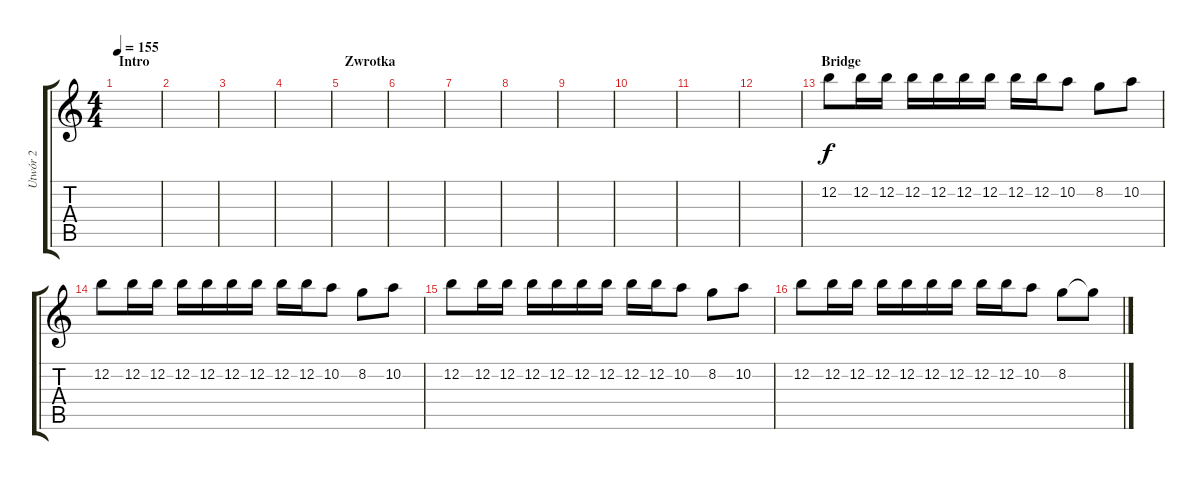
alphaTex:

\track ("Utwór 2" "Utwór 2") {instrument overdrivenguitar}
\staff {score tabs}
\tuning (E4 B3 G3 D3 A2 E2) {hide}
\ts (4 4)
\section ("" "Intro")
\tempo 155
\clef g2
\ks c
|
|
|
|
\section ("" "Zwrotka")
|
|
|
|
|
|
|
|
\section ("" "Bridge")
12.2.8 12.2.16 12.2.16 12.2.16 12.2.16 12.2.16 12.2.16 12.2.16 12.2.16 10.2.8 8.2.8 10.2.8 |
12.2.8 12.2.16 12.2.16 12.2.16 12.2.16 12.2.16 12.2.16 12.2.16 12.2.16 10.2.8 8.2.8 10.2.8 |
12.2.8 12.2.16 12.2.16 12.2.16 12.2.16 12.2.16 12.2.16 12.2.16 12.2.16 10.2.8 8.2.8 10.2.8 |
12.2.8 12.2.16 12.2.16 12.2.16 12.2.16 12.2.16 12.2.16 12.2.16 12.2.16 10.2.8 8.2.8 8.2{t}.8
